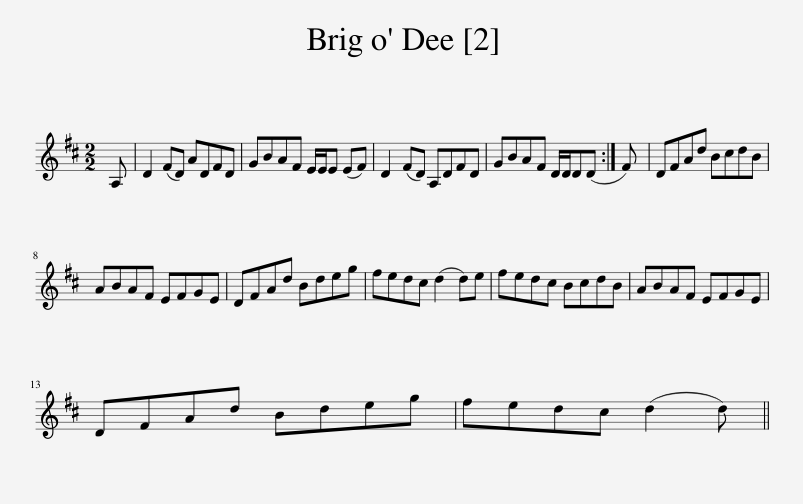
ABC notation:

X:1
L:1/8
M:2/2
I:linebreak $
K:D
V:1 treble
V:1
 A, | D2 (FD) ADFD | GBAF E/E/E (EF) | D2 (FD) A,DFD | GBAF D/D/D(D :| %5
 F) | DFAd BcdB |$ ABAF EFGE | DFAd Bdeg | fedc (d2 d)e | %10
 fedc BcdB | ABAF EFGE |$ DFAd Bdeg | fedc (d2 d) || %14
